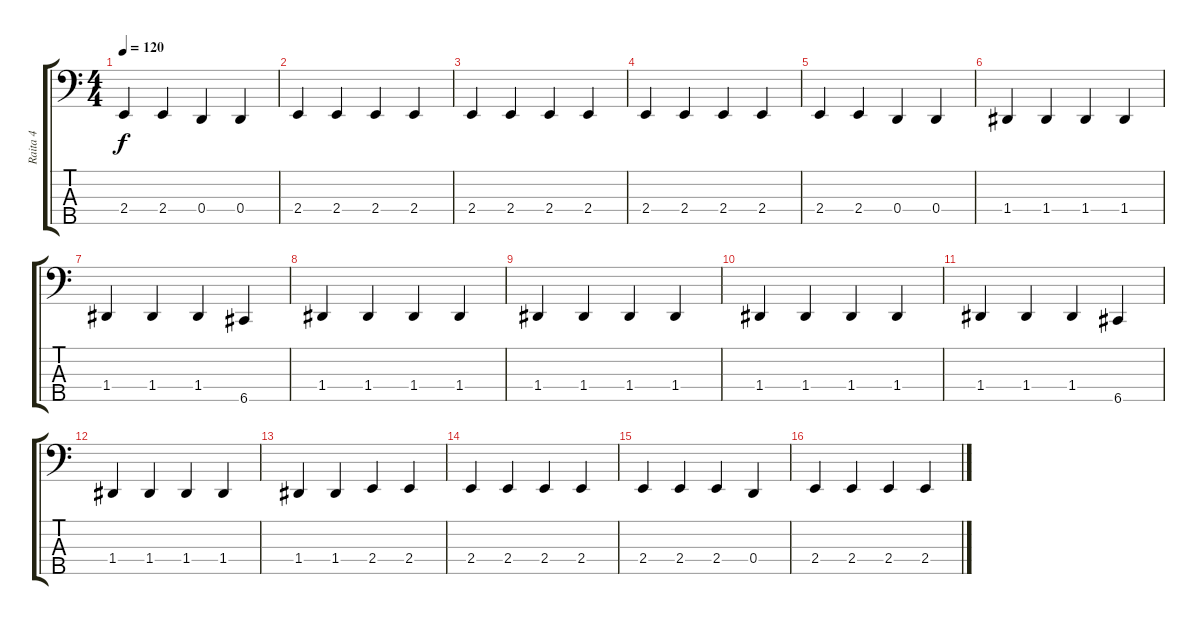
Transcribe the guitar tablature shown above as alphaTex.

\track ("Raita 4" "Raita 4") {instrument electricbasspick}
\staff {score tabs}
\tuning (F2 C2 G1 D1 G0) {hide}
\ts (4 4)
\tempo 120
\clef f4
\ks c
2.4.4{dy f} 2.4.4 0.4.4 0.4.4 |
2.4.4 2.4.4 2.4.4 2.4.4 |
2.4.4 2.4.4 2.4.4 2.4.4 |
2.4.4 2.4.4 2.4.4 2.4.4 |
2.4.4 2.4.4 0.4.4 0.4.4 |
1.4.4 1.4.4 1.4.4 1.4.4 |
1.4.4 1.4.4 1.4.4 6.5.4 |
1.4.4 1.4.4 1.4.4 1.4.4 |
1.4.4 1.4.4 1.4.4 1.4.4 |
1.4.4 1.4.4 1.4.4 1.4.4 |
1.4.4 1.4.4 1.4.4 6.5.4 |
1.4.4 1.4.4 1.4.4 1.4.4 |
1.4.4 1.4.4 2.4.4 2.4.4 |
2.4.4 2.4.4 2.4.4 2.4.4 |
2.4.4 2.4.4 2.4.4 0.4.4 |
2.4.4 2.4.4 2.4.4 2.4.4
